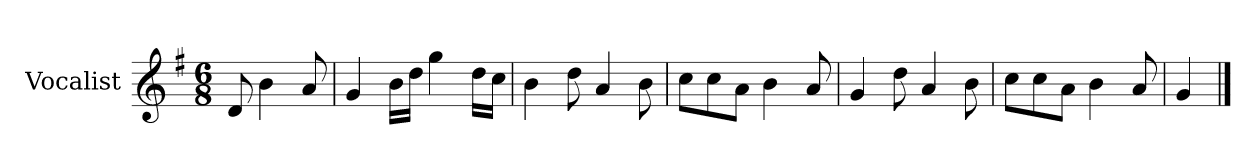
**kern
*part1
*staff1
*I"Vocalist
*k[f#]
*G:
*M6/8
=
8d
4b
8a
=1
4g
16bLL
16ddJJ
4gg
16ddLL
16ccJJ
=2
4b
8dd
4a
8b
=3
8ccL
8cc
8aJ
4b
8a
=4
4g
8dd
4a
8b
=5
8ccL
8cc
8aJ
4b
8a
=6
4g
==
*-
